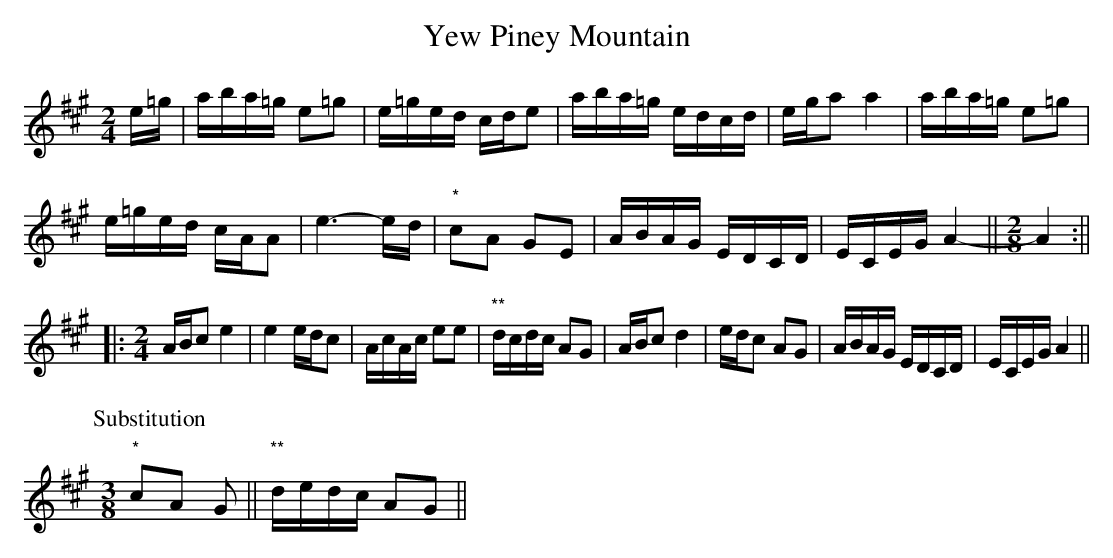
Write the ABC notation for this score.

X:1
T:Yew Piney Mountain
M:2/4
L:1/8
K:A
e/=g/|a/b/a/=g/ e=g|e/=g/e/d/ c/d/e|a/b/a/=g/ e/d/c/d/|e/g/a a2|a/b/a/=g/ e=g|
e/=g/e/d/ c/A/A|e3- e/d/|"*"cA GE|A/B/A/G/ E/D/C/D/|E/C/E/G/ A2-||[M:2/8]A2:||
|:[M:2/4]A/B/c e2|e2 e/d/c|A/c/A/c/ ee|"**"d/c/d/c/ AG|A/B/c d2|e/d/c AG|A/B/A/G/ E/D/C/D/|E/C/E/G/ A2||
P:Substitution
"*"[M:3/8]cA G||"**"d/e/d/c/ AG||
